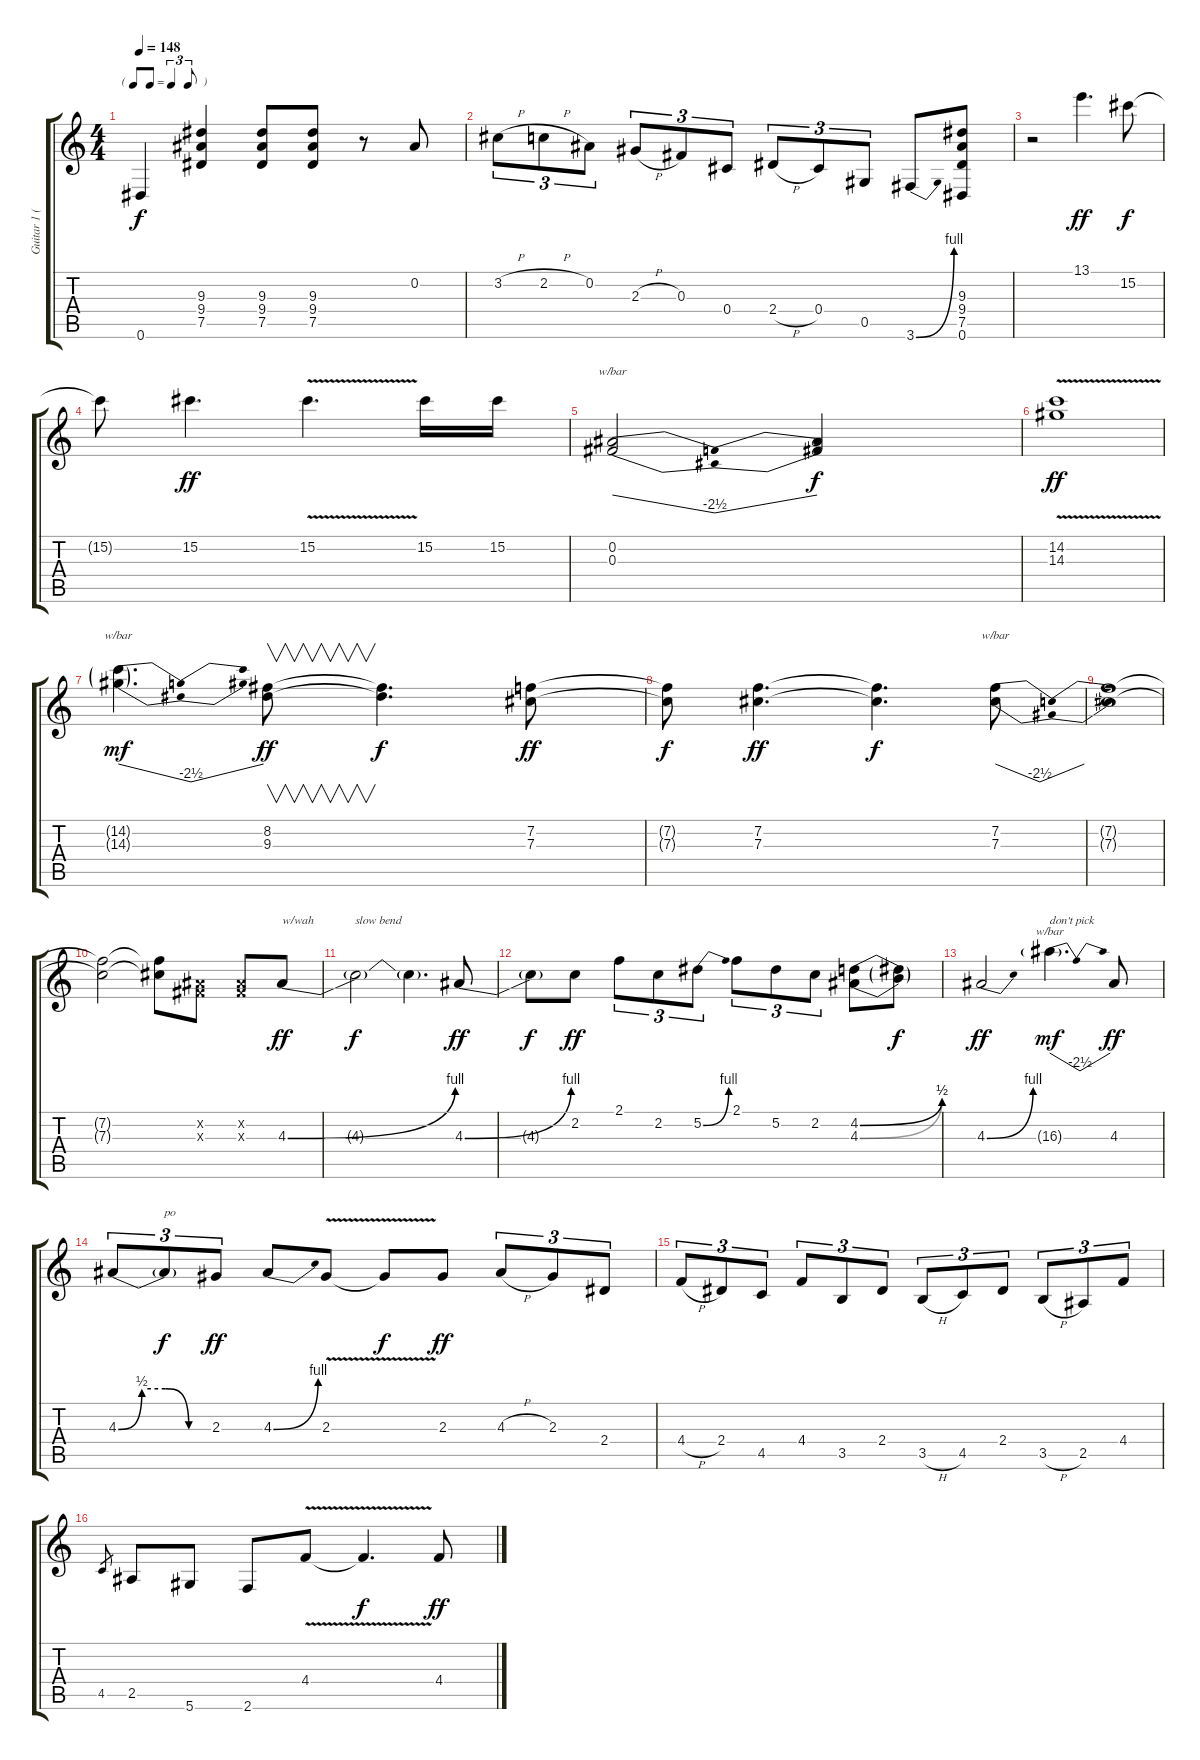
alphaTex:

\track ("Guitar 1 (Slash)" "Guitar 1 (") {instrument overdrivenguitar}
\staff {score tabs}
\tuning (Eb4 Bb3 Gb3 Db3 Ab2 Eb2) {hide}
\ts (4 4)
\tf triplet8th
\tempo 148
\clef g2
\ks c
0.6{t}.4{dy f} (9.3 9.4 7.5).4 (9.3 9.4 7.5).8 (9.3 9.4 7.5).8 r.8 0.2.8 |
3.2{h}.8{tu (3 2)} 2.2{h}.8{tu (3 2)} 0.2.8{tu (3 2)} 2.3{h}.8{tu (3 2)} 0.3.8{tu (3 2)} 0.4.8{tu (3 2)} 2.4{h}.8{tu (3 2)} 0.4.8{tu (3 2)} 0.5.8{tu (3 2)} 3.6{be (bend 0 0 60 4)}.8 (9.3 9.4 7.5 0.6).8 |
r.2 13.1.4{d dy ff} 15.2.8{dy f} |
15.2{t}.8 15.2.4{d dy ff} 15.2{v}.4{d} 15.2.16 15.2.16 |
(0.2 0.3).2{tbe (dip default 0 0 30 -10 60 0)} (0.2{t} 0.3{t}).2{dy f} |
(14.2{v} 14.3{v}).1{dy ff} |
(14.2{g} 14.3{g}).4{d tbe (dip default 0 0 30 -10 60 0) dy mf} (8.2 9.3).8{v dy ff} (8.2{t} 9.3{t}).4{d dy f} (7.2 7.3).8{dy ff} |
(7.2{t} 7.3{t}).8{dy f} (7.2 7.3).4{d dy ff} (7.2{t} 7.3{t}).4{d dy f} (7.2 7.3).8{tbe (dip default 0 0 30 -10 60 0)} |
(7.2{t} 7.3{t}).1 |
(7.2{t} 7.3{t}).2 (7.2{t} 7.3{t}).8 (0.2{x} 0.3{x}).8 (0.2{x} 0.3{x}).8 4.3{be (bend 0 0 60 4)}.8{txt "w/wah" dy ff} |
4.3{t}.2{txt "slow bend" dy f} 4.3{t}.4{d} 4.3{be (bend 0 0 60 4)}.8{dy ff} |
4.3{t}.8{dy f} 2.2.8{dy ff} 2.1.8{tu (3 2)} 2.2.8{tu (3 2)} 5.2{be (bend 0 0 60 4)}.8{tu (3 2)} 2.1.8{tu (3 2)} 5.2.8{tu (3 2)} 2.2.8{tu (3 2)} (4.2{be (bend 0 0 60 2)} 4.3{be (bend 0 0 60 2)}).8 (4.2{t} 4.3{t}).8{dy f} |
4.3{be (bend 0 0 60 4)}.2{dy ff} 16.3{g}.4{d tbe (dip default 0 0 30 -10 60 0) txt "don't pick" dy mf} 4.3.8{dy ff} |
4.3{be (custom 0 0 15 2 30 2 45 0 60 0)}.8{tu (3 2)} 4.3{t}.8{tu (3 2) txt "po" dy f} 2.3.8{tu (3 2) dy ff} 4.3{be (bend 0 0 60 4)}.8 2.3{v}.8 2.3{t}.8{dy f} 2.3.8{dy ff} 4.3{h}.8{tu (3 2)} 2.3.8{tu (3 2)} 2.4.8{tu (3 2)} |
4.4{h}.8{tu (3 2)} 2.4.8{tu (3 2)} 4.5.8{tu (3 2)} 4.4.8{tu (3 2)} 3.5.8{tu (3 2)} 2.4.8{tu (3 2)} 3.5{h}.8{tu (3 2)} 4.5.8{tu (3 2)} 2.4.8{tu (3 2)} 3.5{h}.8{tu (3 2)} 2.5.8{tu (3 2)} 4.4.8{tu (3 2)} |
4.5.8{gr} 2.5.8 5.6.8 2.6.8 4.4{v}.8 4.4{t}.4{d dy f} 4.4.8{dy ff}
